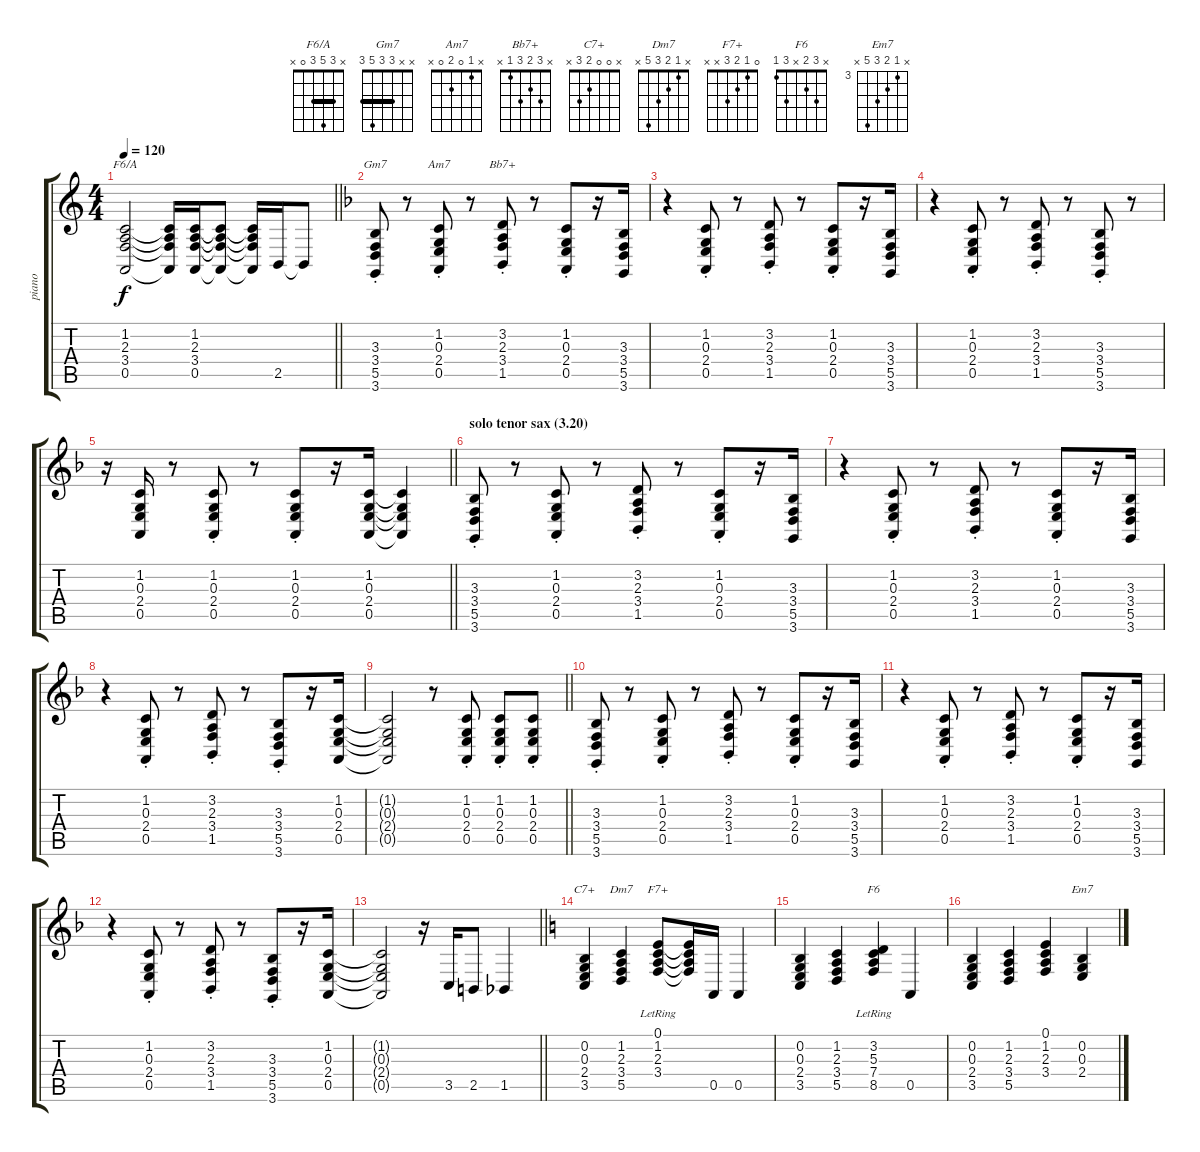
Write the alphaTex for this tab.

\track ("piano" "piano") {instrument acousticgrandpiano}
\staff {score tabs}
\tuning (E4 B3 G3 D3 A2 E2) {hide}
\chord ("F6/A" x 3 5 3 0 x) {barre 3}
\chord ("Gm7" x x 3 3 5 3) {barre 3}
\chord ("Am7" x 1 0 2 0 x)
\chord ("Bb7+" x 3 2 3 1 x)
\chord ("C7+" x 0 0 2 3 x)
\chord ("Dm7" x 1 2 3 5 x)
\chord ("F7+" 0 1 2 3 x x)
\chord ("F6" x 3 2 x 3 1)
\chord ("Em7" x 3 4 5 7 x) {firstfret 3}
\ts (4 4)
\tempo 120
\clef g2
\barLineRight lightlight
\ks c
(1.2 2.3 3.4 0.5).2{ch "F6/A" dy f} (1.2{t} 2.3{t} 3.4{t} 0.5{t}).16 (1.2 2.3 3.4 0.5).16 (1.2{t} 2.3{t} 3.4{t} 0.5{t}).8 (1.2{t} 2.3{t} 3.4{t} 0.5{t}).16 2.5.16 2.5{t}.8 |
\ks f
(3.3{st} 3.4{st} 5.5{st} 3.6{st}).8{ch "Gm7"} r.8 (1.2{st} 0.3{st} 2.4{st} 0.5{st}).8{ch "Am7"} r.8 (3.2{st} 2.3{st} 3.4{st} 1.5{st}).8{ch "Bb7+"} r.8 (1.2{st} 0.3{st} 2.4{st} 0.5{st}).8 r.16 (3.3 3.4 5.5 3.6).16 |
r.4 (1.2{st} 0.3{st} 2.4{st} 0.5{st}).8 r.8 (3.2{st} 2.3{st} 3.4{st} 1.5{st}).8 r.8 (1.2{st} 0.3{st} 2.4{st} 0.5{st}).8 r.16 (3.3 3.4 5.5 3.6).16 |
r.4 (1.2{st} 0.3{st} 2.4{st} 0.5{st}).8 r.8 (3.2{st} 2.3{st} 3.4{st} 1.5{st}).8 r.8 (3.3{st} 3.4{st} 5.5{st} 3.6{st}).8 r.8 |
\barLineRight lightlight
r.16 (1.2 0.3 2.4 0.5).16 r.8 (1.2{st} 0.3{st} 2.4{st} 0.5{st}).8 r.8 (1.2{st} 0.3{st} 2.4{st} 0.5{st}).8 r.16 (1.2 0.3 2.4 0.5).16 (1.2{t} 0.3{t} 2.4{t} 0.5{t}).4 |
\section ("" "solo tenor sax (3.20)")
(3.3{st} 3.4{st} 5.5{st} 3.6{st}).8 r.8 (1.2{st} 0.3{st} 2.4{st} 0.5{st}).8 r.8 (3.2{st} 2.3{st} 3.4{st} 1.5{st}).8 r.8 (1.2{st} 0.3{st} 2.4{st} 0.5{st}).8 r.16 (3.3 3.4 5.5 3.6).16 |
r.4 (1.2{st} 0.3{st} 2.4{st} 0.5{st}).8 r.8 (3.2{st} 2.3{st} 3.4{st} 1.5{st}).8 r.8 (1.2{st} 0.3{st} 2.4{st} 0.5{st}).8 r.16 (3.3 3.4 5.5 3.6).16 |
r.4 (1.2{st} 0.3{st} 2.4{st} 0.5{st}).8 r.8 (3.2{st} 2.3{st} 3.4{st} 1.5{st}).8 r.8 (3.3{st} 3.4{st} 5.5{st} 3.6{st}).8 r.16 (1.2 0.3 2.4 0.5).16 |
\barLineRight lightlight
(1.2{t} 0.3{t} 2.4{t} 0.5{t}).2 r.8 (1.2{st} 0.3{st} 2.4{st} 0.5{st}).8 (1.2{st} 0.3{st} 2.4{st} 0.5{st}).8 (1.2{st} 0.3{st} 2.4{st} 0.5{st}).8 |
(3.3{st} 3.4{st} 5.5{st} 3.6{st}).8 r.8 (1.2{st} 0.3{st} 2.4{st} 0.5{st}).8 r.8 (3.2{st} 2.3{st} 3.4{st} 1.5{st}).8 r.8 (1.2{st} 0.3{st} 2.4{st} 0.5{st}).8 r.16 (3.3 3.4 5.5 3.6).16 |
r.4 (1.2{st} 0.3{st} 2.4{st} 0.5{st}).8 r.8 (3.2{st} 2.3{st} 3.4{st} 1.5{st}).8 r.8 (1.2{st} 0.3{st} 2.4{st} 0.5{st}).8 r.16 (3.3 3.4 5.5 3.6).16 |
r.4 (1.2{st} 0.3{st} 2.4{st} 0.5{st}).8 r.8 (3.2{st} 2.3{st} 3.4{st} 1.5{st}).8 r.8 (3.3{st} 3.4{st} 5.5{st} 3.6{st}).8 r.16 (1.2 0.3 2.4 0.5).16 |
\barLineRight lightlight
(1.2{t} 0.3{t} 2.4{t} 0.5{t}).2 r.16 3.5.16 2.5.8 1.5.4 |
\ks c
(0.2 0.3 2.4 3.5).4{ch "C7+"} (1.2 2.3 3.4 5.5).4{ch "Dm7"} (0.1{lr} 1.2{lr} 2.3{lr} 3.4{lr}).8{ch "F7+"} (0.1{t} 1.2{t} 2.3{t} 3.4{t}).16 0.5.16 0.5.4 |
(0.2 0.3 2.4 3.5).4 (1.2 2.3 3.4 5.5).4 (3.2{lr} 5.3{lr} 7.4{lr} 8.5{lr}).4{ch "F6"} 0.5.4 |
(0.2 0.3 2.4 3.5).4 (1.2 2.3 3.4 5.5).4 (0.1 1.2 2.3 3.4).4 (0.2 0.3 2.4).4{ch "Em7"}
